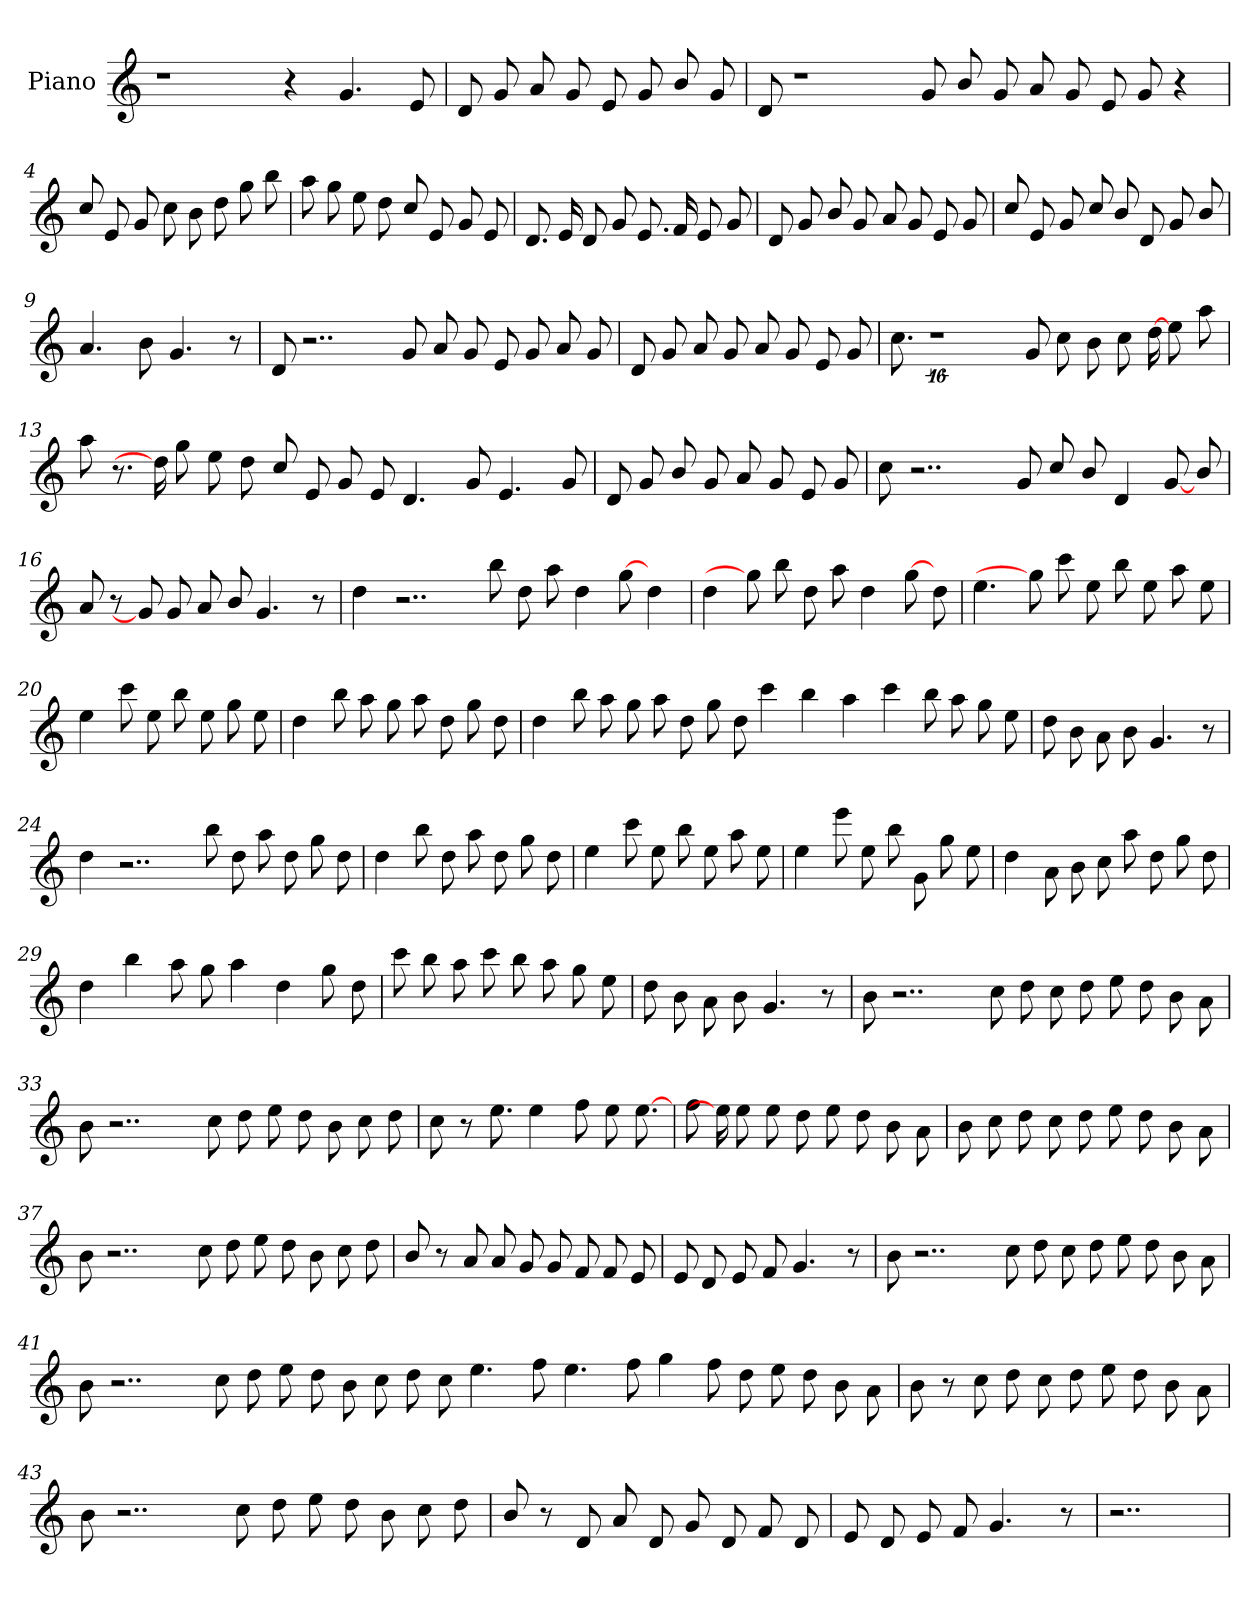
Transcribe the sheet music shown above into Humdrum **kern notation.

**kern
*part1
*staff1
*I"Piano
*I'Pno
*clefG2
*k[]
=1
1r
4r
4.g/
8e/
=2
8d/
8g/
8a/
8g/
8e/
8g/
8b/
8g/
=3
8d/
1r
8g/
8b/
8g/
8a/
8g/
8e/
8g/
4r
=4
8cc/
8e/
8g/
8cc\
8b\
8dd\
8gg\
8bb\
=5
8aa\
8gg\
8ee\
8dd\
8cc/
8e/
8g/
8e/
!!LO:LB:g=z
=6
8.d/
16e/
8d/
8g/
8.e/
16f/
8e/
8g/
=7
8d/
8g/
8b/
8g/
8a/
8g/
8e/
8g/
=8
8cc/
8e/
8g/
8cc/
8b/
8d/
8g/
8b/
=9
4.a/
8b\
4.g/
8r
=10
8d/
2..r
8g/
8a/
8g/
8e/
8g/
8a/
8g/
!!LO:LB:g=z
=11
8d/
8g/
8a/
8g/
8a/
8g/
8e/
8g/
=12
8.cc\
16%13r
8g/
8cc\
8b\
8cc\
[16dd\
8ee\
8aa\
=13
8aa\
8.r
16dd\]
8gg\
8ee\
8dd\
8cc/
8e/
8g/
8e/
4.d/
8g/
4.e/
8g/
=14
8d/
8g/
8b/
8g/
8a/
8g/
8e/
8g/
!!LO:LB:g=z
=15
8cc\
2..r
8g/
8cc/
8b/
4d/
[8g/
8b/
=16
8a/
8r
8g/]
8g/
8a/
8b/
4.g/
8r
=17
4dd\
2..r
8bb\
8dd\
8aa\
4dd\
[8gg\
4dd\
=18
4dd\
8gg\]
8bb\
8dd\
8aa\
4dd\
[8gg\
8dd\
=19
4.ee\
8gg\]
8ccc\
8ee\
8bb\
8ee\
8aa\
8ee\
!!LO:LB:g=z
=20
4ee\
8ccc\
8ee\
8bb\
8ee\
8gg\
8ee\
=21
4dd\
8bb\
8aa\
8gg\
8aa\
8dd\
8gg\
8dd\
=22
4dd\
8bb\
8aa\
8gg\
8aa\
8dd\
8gg\
8dd\
4ccc\
4bb\
4aa\
4ccc\
8bb\
8aa\
8gg\
8ee\
=23
8dd\
8b\
8a\
8b\
4.g/
8r
!!LO:LB:g=z
=24
4dd\
2..r
8bb\
8dd\
8aa\
8dd\
8gg\
8dd\
=25
4dd\
8bb\
8dd\
8aa\
8dd\
8gg\
8dd\
=26
4ee\
8ccc\
8ee\
8bb\
8ee\
8aa\
8ee\
=27
4ee\
8eee\
8ee\
8bb\
8g\
8gg\
8ee\
=28
4dd\
8a\
8b\
8cc\
8aa\
8dd\
8gg\
8dd\
!!LO:LB:g=z
=29
4dd\
4bb\
8aa\
8gg\
4aa\
4dd\
8gg\
8dd\
=30
8ccc\
8bb\
8aa\
8ccc\
8bb\
8aa\
8gg\
8ee\
=31
8dd\
8b\
8a\
8b\
4.g/
8r
=32
8b\
2..r
8cc\
8dd\
8cc\
8dd\
8ee\
8dd\
8b\
8a\
=33
8b\
2..r
8cc\
8dd\
8ee\
8dd\
8b\
8cc\
8dd\
!!LO:LB:g=z
=34
8cc\
8r
8.ee\
4ee\
8ff\
8ee\
[8.ee\
=35
8ff\
16ee\]
8ee\
8ee\
8dd\
8ee\
8dd\
8b\
8a\
=36
8b\
8cc\
8dd\
8cc\
8dd\
8ee\
8dd\
8b\
8a\
=37
8b\
2..r
8cc\
8dd\
8ee\
8dd\
8b\
8cc\
8dd\
=38
8b/
8r
8a/
8a/
8g/
8g/
8f/
8f/
8e/
!!LO:LB:g=z
=39
8e/
8d/
8e/
8f/
4.g/
8r
=40
8b\
2..r
8cc\
8dd\
8cc\
8dd\
8ee\
8dd\
8b\
8a\
=41
8b\
2..r
8cc\
8dd\
8ee\
8dd\
8b\
8cc\
8dd\
8cc\
4.ee\
8ff\
4.ee\
8ff\
4gg\
8ff\
8dd\
8ee\
8dd\
8b\
8a\
!!LO:LB:g=z
=42
8b\
8r
8cc\
8dd\
8cc\
8dd\
8ee\
8dd\
8b\
8a\
=43
8b\
2..r
8cc\
8dd\
8ee\
8dd\
8b\
8cc\
8dd\
=44
8b/
8r
8d/
8a/
8d/
8g/
8d/
8f/
8d/
=45
8e/
8d/
8e/
8f/
4.g/
8r
=46
2..r
=
*-
